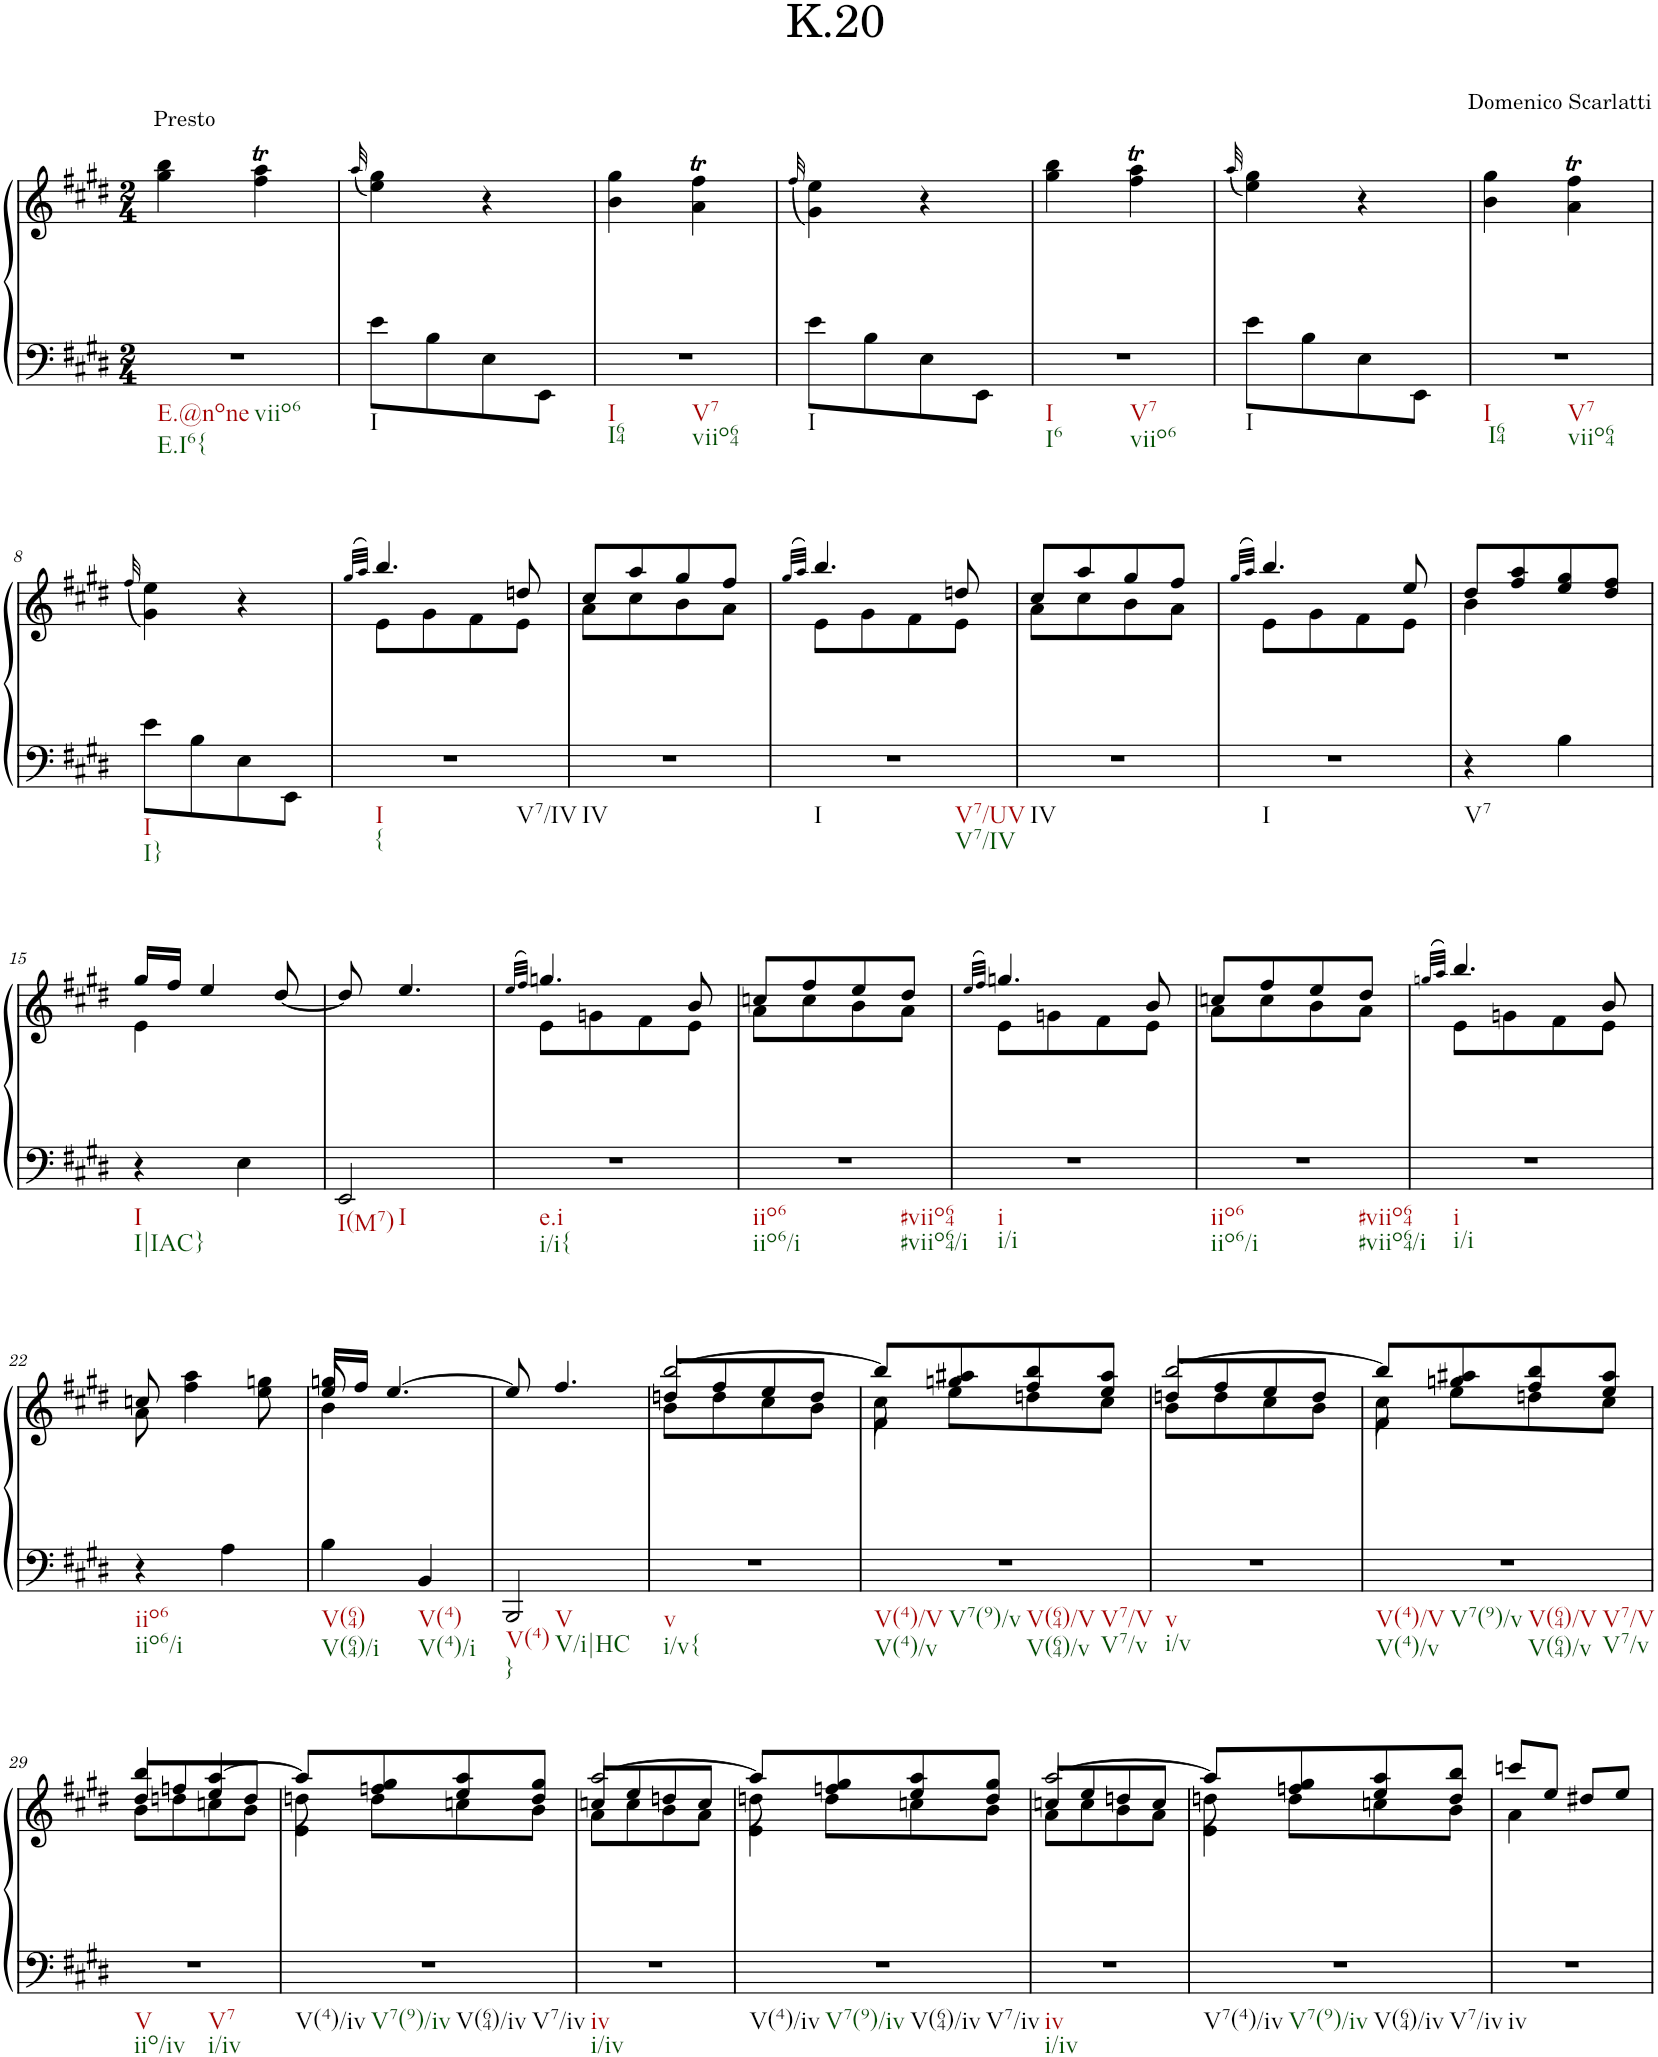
**kern	**kern
*part1	*part1
*staff2	*staff1
*I"Piano	*
*I'Pno.	*
*clefF4	*clefG2
*k[f#c#g#d#]	*k[f#c#g#d#]
*M2/4	*M2/4
=1	=1
!	!LO:TX:a:t=Presto
!LO:TX:b:t=E.@none	!
!LO:TX:b:t=E.I6{	!
!LO:TX:b:t=viio6	!
2r	4gg#\ 4bb\
.	4ff#\T 4aa\T
=2	=2
.	(32qaa/
!LO:TX:b:t=I	!
8e\L	4ee\ 4gg#\)
8B\	.
8E\	4r
8EE\J	.
=3	=3
!LO:TX:b:t=I	!
!LO:TX:b:t=I64	!
!LO:TX:b:t=V7	!
!LO:TX:b:t=viio64	!
2r	4b\ 4gg#\
.	4a\T 4ff#\T
=4	=4
.	(32qff#/
!LO:TX:b:t=I	!
8e\L	4g#\ 4ee\)
8B\	.
8E\	4r
8EE\J	.
=5	=5
!LO:TX:b:t=I	!
!LO:TX:b:t=I6	!
!LO:TX:b:t=V7	!
!LO:TX:b:t=viio6	!
2r	4gg#\ 4bb\
.	4ff#\T 4aa\T
=6	=6
.	(32qaa/
!LO:TX:b:t=I	!
8e\L	4ee\ 4gg#\)
8B\	.
8E\	4r
8EE\J	.
=7	=7
!LO:TX:b:t=I	!
!LO:TX:b:t=I64	!
!LO:TX:b:t=V7	!
!LO:TX:b:t=viio64	!
2r	4b\ 4gg#\
.	4a\T 4ff#\T
!!LO:LB:g=z
=8	=8
.	(32qff#/
!LO:TX:b:t=I	!
!LO:TX:b:t=I}	!
8e\L	4g#\ 4ee\)
8B\	.
8E\	4r
8EE\J	.
=9	=9
.	(32qgg#/LLL
.	32qaa/JJJ)
*	*^
!LO:TX:b:t=I	!	!
!LO:TX:b:t={	!	!
!LO:TX:b:t=V7/IV	!	!
2r	4.bb/	8e\L
.	.	8g#\
.	.	8f#\
.	8ddn/	8e\J
=10	=10	=10
!LO:TX:b:t=IV	!	!
2r	8cc#/L	8a\L
.	8aa/	8cc#\
.	8gg#/	8b\
.	8ff#/J	8a\J
=11	=11	=11
.	(32qgg#/LLL	.
.	32qaa/JJJ)	.
!LO:TX:b:t=I	!	!
!LO:TX:b:t=V7/UV	!	!
!LO:TX:b:t=V7/IV	!	!
2r	4.bb/	8e\L
.	.	8g#\
.	.	8f#\
.	8ddn/	8e\J
=12	=12	=12
!LO:TX:b:t=IV	!	!
2r	8cc#/L	8a\L
.	8aa/	8cc#\
.	8gg#/	8b\
.	8ff#/J	8a\J
=13	=13	=13
.	(32qgg#/LLL	.
.	32qaa/JJJ)	.
!LO:TX:b:t=I	!	!
2r	4.bb/	8e\L
.	.	8g#\
.	.	8f#\
.	8ee/	8e\J
=14	=14	=14
!LO:TX:b:t=V7	!	!
4r	8dd#/L	4b\
.	8ff#/ 8aa/	.
4B\	8ee/ 8gg#/	4ryy
.	8dd#/ 8ff#/J	.
!!LO:LB:g=z	!!
=15	=15	=15
!LO:TX:b:t=I	!	!
!LO:TX:b:t=I|IAC}	!	!
4r	16gg#/LL	4e\
.	16ff#/JJ	.
.	4ee/	.
4E\	.	4ryy
.	[8dd#/	.
*	*v	*v
=16	=16
!LO:TX:b:t=I(M7)	!
!LO:TX:b:t=I	!
2EE/	8dd#/]
.	4.ee/
=17	=17
.	(32qee/LLL
.	32qff#/JJJ)
*	*^
!LO:TX:b:t=e.i	!	!
!LO:TX:b:t=i/i{	!	!
2r	4.ggn/	8e\L
.	.	8gn\
.	.	8f#\
.	8b/	8e\J
=18	=18	=18
!LO:TX:b:t=iio6	!	!
!LO:TX:b:t=iio6/i	!	!
!LO:TX:b:t=#viio64	!	!
!LO:TX:b:t=#viio64/i	!	!
2r	8ccn/L	8a\L
.	8ff#/	8cc\
.	8ee/	8b\
.	8dd#/J	8a\J
=19	=19	=19
.	(32qee/LLL	.
.	32qff#/JJJ)	.
!LO:TX:b:t=i	!	!
!LO:TX:b:t=i/i	!	!
2r	4.ggn/	8e\L
.	.	8gn\
.	.	8f#\
.	8b/	8e\J
=20	=20	=20
!LO:TX:b:t=iio6	!	!
!LO:TX:b:t=iio6/i	!	!
!LO:TX:b:t=#viio64	!	!
!LO:TX:b:t=#viio64/i	!	!
2r	8ccn/L	8a\L
.	8ff#/	8cc\
.	8ee/	8b\
.	8dd#/J	8a\J
=21	=21	=21
.	(32qggn/LLL	.
.	32qaa/JJJ)	.
!LO:TX:b:t=i	!	!
!LO:TX:b:t=i/i	!	!
2r	4.bb/	8e\L
.	.	8gn\
.	.	8f#\
.	8b/	8e\J
!!LO:LB:g=z	!!
=22	=22	=22
!LO:TX:b:t=iio6	!	!
!LO:TX:b:t=iio6/i	!	!
4r	8ccn/	8a\
.	4ff#\ 4aa\	4.ryy
4A\	.	.
.	8ee\ 8ggn\	.
=23	=23	=23
*	*	*^
!LO:TX:b:t=V(64)	!	!	!
!LO:TX:b:t=V(64)/i	!	!	!
4B\	16ggn/LL	4b\	8ee/
.	16ff#/JJ	.	.
.	[4.ee/	.	4.ryy
!LO:TX:b:t=V(4)	!	!	!
!LO:TX:b:t=V(4)/i	!	!	!
4BB/	.	4ryy	.
*	*	*v	*v
=24	=24	=24
!LO:TX:b:t=V(4)	!	!
!LO:TX:b:t=}	!	!
!LO:TX:b:t=V	!	!
!LO:TX:b:t=V/i|HC	!	!
*	*v	*v
2BBB/	8ee/]
.	4.ff#/
=25	=25
*	*^
*	*	*^
!LO:TX:b:t=v	!	!	!
!LO:TX:b:t=i/v{	!	!	!
2r	8ddn/L	8b\L	[2bb/
.	8ff#/	8dd\	.
.	8ee/	8cc#\	.
.	8dd/J	8b\J	.
=26	=26	=26	=26
!LO:TX:b:t=V(4)/V	!	!	!
!LO:TX:b:t=V(4)/v	!	!	!
!LO:TX:b:t=V7(9)/v	!	!	!
!LO:TX:b:t=V(64)/V	!	!	!
!LO:TX:b:t=V(64)/v	!	!	!
!LO:TX:b:t=V7/V	!	!	!
!LO:TX:b:t=V7/v	!	!	!
2r	8bb/L]	8cc#\	4f#\
.	8ggn/ 8aa#X/	8ee\L	.
.	8ff#/ 8bb/	8ddn\	4ryy
.	8ee/ 8aa#/J	8cc#\J	.
=27	=27	=27	=27
!LO:TX:b:t=v	!	!	!
!LO:TX:b:t=i/v	!	!	!
2r	8ddn/L	8b\L	[2bb/
.	8ff#/	8dd\	.
.	8ee/	8cc#\	.
.	8dd/J	8b\J	.
=28	=28	=28	=28
!LO:TX:b:t=V(4)/V	!	!	!
!LO:TX:b:t=V(4)/v	!	!	!
!LO:TX:b:t=V7(9)/v	!	!	!
!LO:TX:b:t=V(64)/V	!	!	!
!LO:TX:b:t=V(64)/v	!	!	!
!LO:TX:b:t=V7/V	!	!	!
!LO:TX:b:t=V7/v	!	!	!
2r	8bb/L]	8cc#\	4f#\
.	8ggn/ 8aa#X/	8ee\L	.
.	8ff#/ 8bb/	8ddn\	4ryy
.	8ee/ 8aa#/J	8cc#\J	.
!!LO:LB:g=z	!!	!!
=29	=29	=29	=29
!LO:TX:b:t=V	!	!	!
!LO:TX:b:t=iio/iv	!	!	!
!LO:TX:b:t=V7	!	!	!
!LO:TX:b:t=i/iv	!	!	!
2r	8dd#/L	8b\L	4bb/
.	8ffn/	8ddn\	.
.	8ee/	8ccn\	[4aa/
.	8dd/J	8b\J	.
=30	=30	=30	=30
!LO:TX:b:t=V(4)/iv	!	!	!
!LO:TX:b:t=V7(9)/iv	!	!	!
!LO:TX:b:t=V(64)/iv	!	!	!
!LO:TX:b:t=V7/iv	!	!	!
2r	8aa/L]	8ddn\	4e\
.	8ffn/ 8gg#/	8dd\L	.
.	8ee/ 8aa/	8ccn\	4ryy
.	8dd/ 8gg#/J	8b\J	.
=31	=31	=31	=31
!LO:TX:b:t=iv	!	!	!
!LO:TX:b:t=i/iv	!	!	!
2r	8ccn/L	8a\L	[2aa/
.	8ee/	8cc\	.
.	8ddn/	8b\	.
.	8cc/J	8a\J	.
=32	=32	=32	=32
!LO:TX:b:t=V(4)/iv	!	!	!
!LO:TX:b:t=V7(9)/iv	!	!	!
!LO:TX:b:t=V(64)/iv	!	!	!
!LO:TX:b:t=V7/iv	!	!	!
2r	8aa/L]	8ddn\	4e\
.	8ffn/ 8gg#/	8dd\L	.
.	8ee/ 8aa/	8ccn\	4ryy
.	8dd/ 8gg#/J	8b\J	.
=33	=33	=33	=33
!LO:TX:b:t=iv	!	!	!
!LO:TX:b:t=i/iv	!	!	!
2r	8ccn/L	8a\L	[2aa/
.	8ee/	8cc\	.
.	8ddn/	8b\	.
.	8cc/J	8a\J	.
=34	=34	=34	=34
!LO:TX:b:t=V7(4)/iv	!	!	!
!LO:TX:b:t=V7(9)/iv	!	!	!
!LO:TX:b:t=V(64)/iv	!	!	!
!LO:TX:b:t=V7/iv	!	!	!
2r	8aa/L]	8ddn\	4e\
.	8ffn/ 8gg#/	8dd\L	.
.	8ee/ 8aa/	8ccn\	4ryy
.	8dd/ 8bb/J	8b\J	.
*	*	*v	*v
=35	=35	=35
!LO:TX:b:t=iv	!	!
2r	8cccn/L	4a\
.	8ee/J	.
.	8dd#X/L	4ryy
.	8ee/J	.
*	*v	*v
=	=
*-	*-
